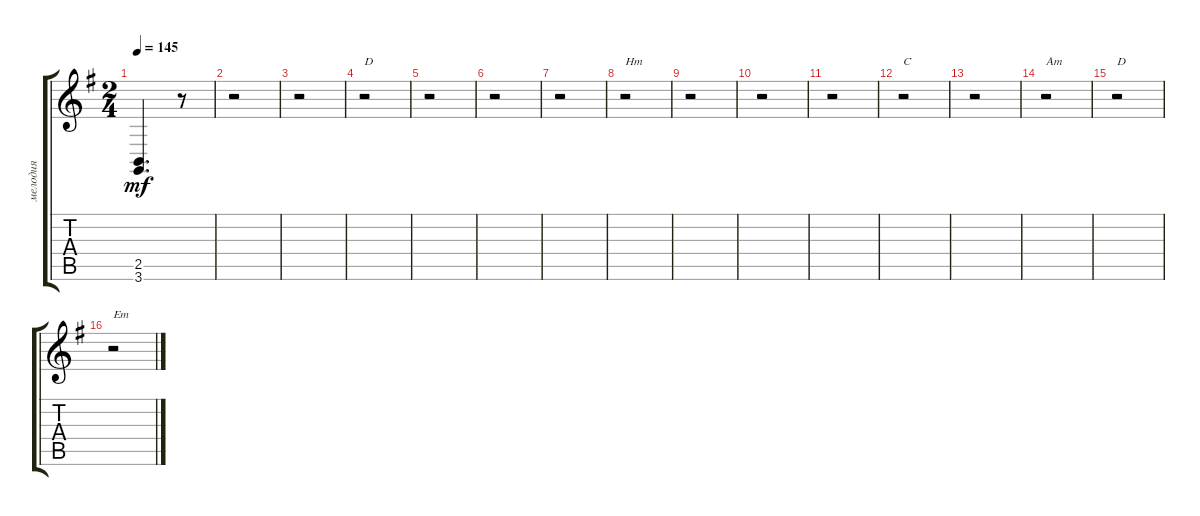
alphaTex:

\track ("мелодия" "мелодия") {instrument accordion}
\staff {score tabs}
\tuning (E4 B3 G3 D3 A2 E2) {hide}
\ts (2 4)
\tempo 145
\clef g2
\ks eminor
(2.5 3.6).4{d dy mf} r.8 |
r.2 |
r.2 |
r.2{txt "D"} |
r.2 |
r.2 |
r.2 |
r.2{txt "Hm"} |
r.2 |
r.2 |
r.2 |
r.2{txt "C"} |
r.2 |
r.2{txt "Am"} |
r.2{txt "D"} |
r.2{txt "Em"}
